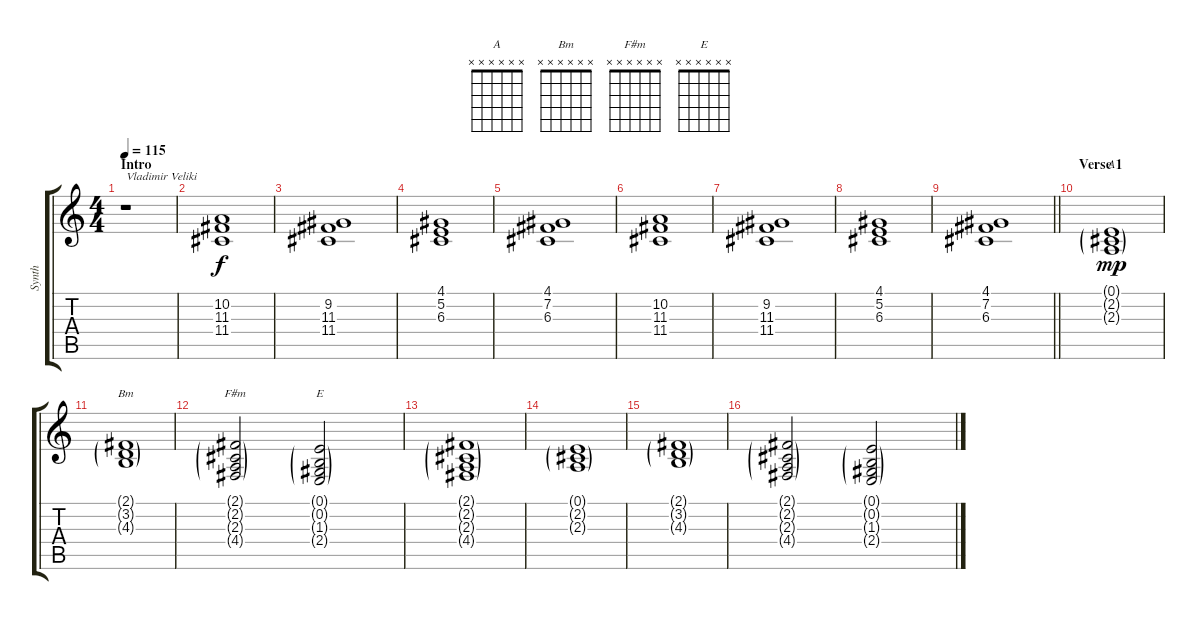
\track ("Synth" "Synth") {instrument stringensemble1}
\staff {score tabs}
\tuning (E4 B3 G3 D3 A2 E2) {hide}
\chord ("A" x x x x x x)
\chord ("Bm" x x x x x x)
\chord ("F#m" x x x x x x)
\chord ("E" x x x x x x)
\ts (4 4)
\section ("" "Intro")
\tempo 115
\clef g2
\ks c
r.1{txt "Vladimir Veliki" dy f instrument stringensemble1} |
(10.2 11.3 11.4).1 |
(9.2 11.3 11.4).1 |
(4.1 5.2 6.3).1 |
(4.1 7.2 6.3).1 |
(10.2 11.3 11.4).1 |
(9.2 11.3 11.4).1 |
(4.1 5.2 6.3).1 |
\barLineRight lightlight
(4.1 7.2 6.3).1 |
\section ("" "Verse 1")
(0.1{g} 2.2{g} 2.3{g}).1{ch "A" dy mp} |
(2.1{g} 3.2{g} 4.3{g}).1{ch "Bm"} |
(2.1{g} 2.2{g} 2.3{g} 4.4{g}).2{ch "F#m"} (0.1{g} 0.2{g} 1.3{g} 2.4{g}).2{ch "E"} |
(2.1{g} 2.2{g} 2.3{g} 4.4{g}).1 |
(0.1{g} 2.2{g} 2.3{g}).1 |
(2.1{g} 3.2{g} 4.3{g}).1 |
(2.1{g} 2.2{g} 2.3{g} 4.4{g}).2 (0.1{g} 0.2{g} 1.3{g} 2.4{g}).2
